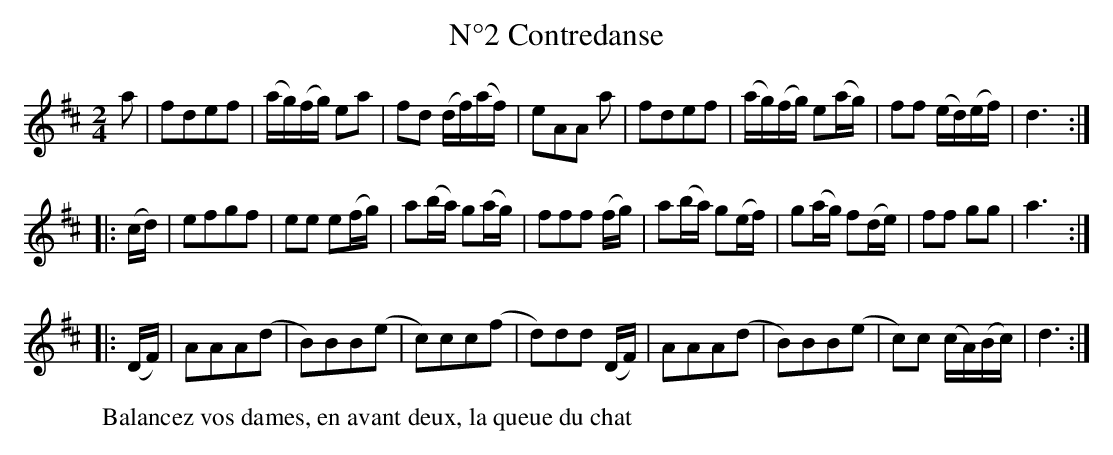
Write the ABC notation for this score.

X:1
T:N°2 Contredanse
M:2/4
K:Dmaj
L:1/16
a2|f2d2e2f2|(ag)(fg) e2a2|f2d2 (df)(af)|e2A2A2 a2|f2d2e2f2|(ag)(fg) e2(ag)|f2f2 (ed)(ef)|d6:|
|:(cd)|e2f2g2f2|e2e2 e2(fg)|a2(ba) g2(ag)|f2f2f2 (fg)|a2(ba) g2(ef)|g2(ag) f2(de)|f2f2 g2g2|a6:|
|:(DF)|A2A2A2(d2|B2)B2B2(e2|c2)c2c2(f2|d2)d2d2 (DF)|A2A2A2(d2|B2)B2B2(e2|c2)c2 (cA)(Bc)|d6:|]
W:Balancez vos dames, en avant deux, la queue du chat
